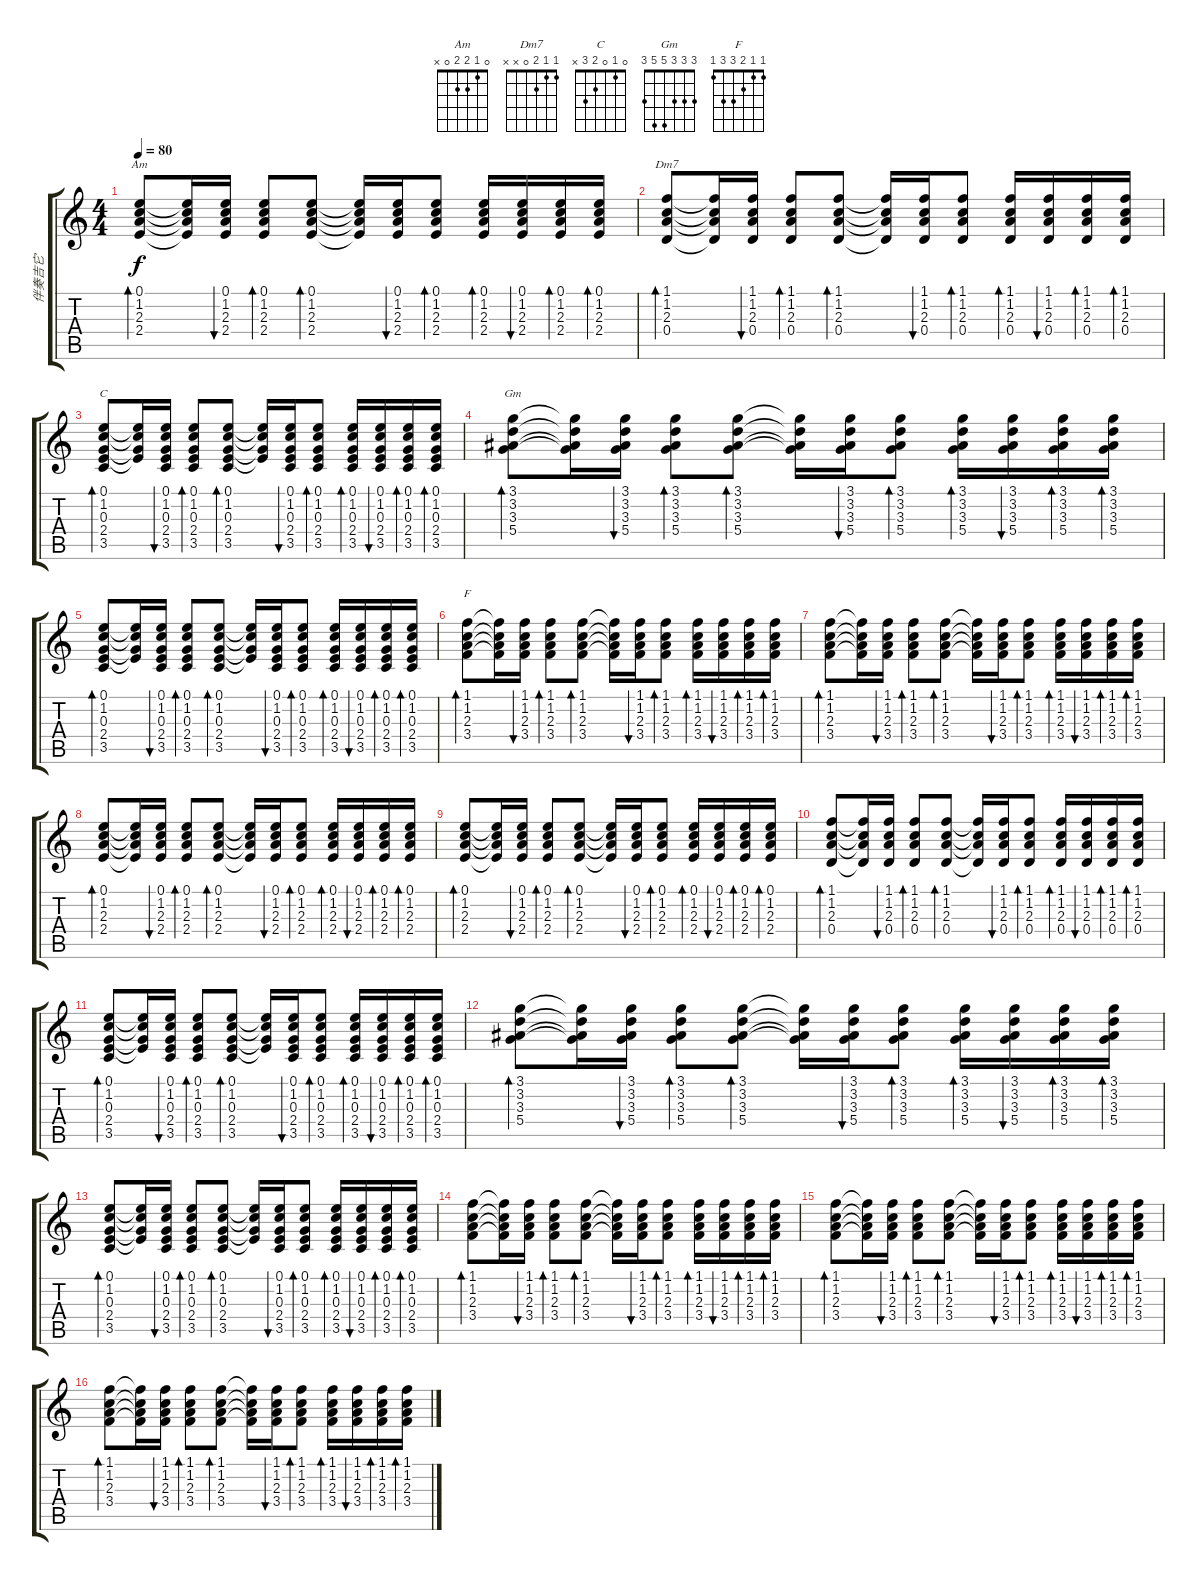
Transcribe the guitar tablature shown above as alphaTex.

\track ("伴奏吉它" "伴奏吉它") {instrument acousticguitarsteel}
\staff {score tabs}
\tuning (E4 B3 G3 D3 A2 E2) {hide}
\chord ("Am" 0 1 2 2 0 x)
\chord ("Dm7" 1 1 2 0 x x)
\chord ("C" 0 1 0 2 3 x)
\chord ("Gm" 3 3 3 5 5 3)
\chord ("F" 1 1 2 3 3 1)
\ts (4 4)
\tempo 80
\clef g2
\ks c
(0.1 1.2 2.3 2.4).8{bd 60 ch "Am" dy f} (0.1{t} 1.2{t} 2.3{t} 2.4{t}).16 (0.1 1.2 2.3 2.4).16{bu 60} (0.1 1.2 2.3 2.4).8{bd 60} (0.1 1.2 2.3 2.4).8{bd 60} (0.1{t} 1.2{t} 2.3{t} 2.4{t}).16 (0.1 1.2 2.3 2.4).16{bu 60} (0.1 1.2 2.3 2.4).8{bd 60} (0.1 1.2 2.3 2.4).16{bd 60} (0.1 1.2 2.3 2.4).16{bu 60} (0.1 1.2 2.3 2.4).16{bd 60} (0.1 1.2 2.3 2.4).16{bd 60} |
(1.1 1.2 2.3 0.4).8{bd 60 ch "Dm7"} (1.1{t} 1.2{t} 2.3{t} 0.4{t}).16 (1.1 1.2 2.3 0.4).16{bu 60} (1.1 1.2 2.3 0.4).8{bd 60} (1.1 1.2 2.3 0.4).8{bd 60} (1.1{t} 1.2{t} 2.3{t} 0.4{t}).16 (1.1 1.2 2.3 0.4).16{bu 60} (1.1 1.2 2.3 0.4).8{bd 60} (1.1 1.2 2.3 0.4).16{bd 60} (1.1 1.2 2.3 0.4).16{bu 60} (1.1 1.2 2.3 0.4).16{bd 60} (1.1 1.2 2.3 0.4).16{bd 60} |
(0.1 1.2 0.3 2.4 3.5).8{bd 60 ch "C"} (0.1{t} 1.2{t} 0.3{t} 2.4{t}).16 (0.1 1.2 0.3 2.4 3.5).16{bu 60} (0.1 1.2 0.3 2.4 3.5).8{bd 60} (0.1 1.2 0.3 2.4 3.5).8{bd 60} (0.1{t} 1.2{t} 0.3{t} 2.4{t}).16 (0.1 1.2 0.3 2.4 3.5).16{bu 60} (0.1 1.2 0.3 2.4 3.5).8{bd 60} (0.1 1.2 0.3 2.4 3.5).16{bd 60} (0.1 1.2 0.3 2.4 3.5).16{bu 60} (0.1 1.2 0.3 2.4 3.5).16{bd 60} (0.1 1.2 0.3 2.4 3.5).16{bd 60} |
(3.1 3.2 3.3 5.4).8{bd 60 ch "Gm"} (3.1{t} 3.2{t} 3.3{t} 5.4{t}).16 (3.1 3.2 3.3 5.4).16{bu 60} (3.1 3.2 3.3 5.4).8{bd 60} (3.1 3.2 3.3 5.4).8{bd 60} (3.1{t} 3.2{t} 3.3{t} 5.4{t}).16 (3.1 3.2 3.3 5.4).16{bu 60} (3.1 3.2 3.3 5.4).8{bd 60} (3.1 3.2 3.3 5.4).16{bd 60} (3.1 3.2 3.3 5.4).16{bu 60} (3.1 3.2 3.3 5.4).16{bd 60} (3.1 3.2 3.3 5.4).16{bd 60} |
(0.1 1.2 0.3 2.4 3.5).8{bd 60} (0.1{t} 1.2{t} 0.3{t} 2.4{t}).16 (0.1 1.2 0.3 2.4 3.5).16{bu 60} (0.1 1.2 0.3 2.4 3.5).8{bd 60} (0.1 1.2 0.3 2.4 3.5).8{bd 60} (0.1{t} 1.2{t} 0.3{t} 2.4{t}).16 (0.1 1.2 0.3 2.4 3.5).16{bu 60} (0.1 1.2 0.3 2.4 3.5).8{bd 60} (0.1 1.2 0.3 2.4 3.5).16{bd 60} (0.1 1.2 0.3 2.4 3.5).16{bu 60} (0.1 1.2 0.3 2.4 3.5).16{bd 60} (0.1 1.2 0.3 2.4 3.5).16{bd 60} |
(1.1 1.2 2.3 3.4).8{bd 60 ch "F"} (1.1{t} 1.2{t} 2.3{t} 3.4{t}).16 (1.1 1.2 2.3 3.4).16{bu 60} (1.1 1.2 2.3 3.4).8{bd 60} (1.1 1.2 2.3 3.4).8{bd 60} (1.1{t} 1.2{t} 2.3{t} 3.4{t}).16 (1.1 1.2 2.3 3.4).16{bu 60} (1.1 1.2 2.3 3.4).8{bd 60} (1.1 1.2 2.3 3.4).16{bd 60} (1.1 1.2 2.3 3.4).16{bu 60} (1.1 1.2 2.3 3.4).16{bd 60} (1.1 1.2 2.3 3.4).16{bd 60} |
(1.1 1.2 2.3 3.4).8{bd 60} (1.1{t} 1.2{t} 2.3{t} 3.4{t}).16 (1.1 1.2 2.3 3.4).16{bu 60} (1.1 1.2 2.3 3.4).8{bd 60} (1.1 1.2 2.3 3.4).8{bd 60} (1.1{t} 1.2{t} 2.3{t} 3.4{t}).16 (1.1 1.2 2.3 3.4).16{bu 60} (1.1 1.2 2.3 3.4).8{bd 60} (1.1 1.2 2.3 3.4).16{bd 60} (1.1 1.2 2.3 3.4).16{bu 60} (1.1 1.2 2.3 3.4).16{bd 60} (1.1 1.2 2.3 3.4).16{bd 60} |
(0.1 1.2 2.3 2.4).8{bd 60} (0.1{t} 1.2{t} 2.3{t} 2.4{t}).16 (0.1 1.2 2.3 2.4).16{bu 60} (0.1 1.2 2.3 2.4).8{bd 60} (0.1 1.2 2.3 2.4).8{bd 60} (0.1{t} 1.2{t} 2.3{t} 2.4{t}).16 (0.1 1.2 2.3 2.4).16{bu 60} (0.1 1.2 2.3 2.4).8{bd 60} (0.1 1.2 2.3 2.4).16{bd 60} (0.1 1.2 2.3 2.4).16{bu 60} (0.1 1.2 2.3 2.4).16{bd 60} (0.1 1.2 2.3 2.4).16{bd 60} |
(0.1 1.2 2.3 2.4).8{bd 60} (0.1{t} 1.2{t} 2.3{t} 2.4{t}).16 (0.1 1.2 2.3 2.4).16{bu 60} (0.1 1.2 2.3 2.4).8{bd 60} (0.1 1.2 2.3 2.4).8{bd 60} (0.1{t} 1.2{t} 2.3{t} 2.4{t}).16 (0.1 1.2 2.3 2.4).16{bu 60} (0.1 1.2 2.3 2.4).8{bd 60} (0.1 1.2 2.3 2.4).16{bd 60} (0.1 1.2 2.3 2.4).16{bu 60} (0.1 1.2 2.3 2.4).16{bd 60} (0.1 1.2 2.3 2.4).16{bd 60} |
(1.1 1.2 2.3 0.4).8{bd 60} (1.1{t} 1.2{t} 2.3{t} 0.4{t}).16 (1.1 1.2 2.3 0.4).16{bu 60} (1.1 1.2 2.3 0.4).8{bd 60} (1.1 1.2 2.3 0.4).8{bd 60} (1.1{t} 1.2{t} 2.3{t} 0.4{t}).16 (1.1 1.2 2.3 0.4).16{bu 60} (1.1 1.2 2.3 0.4).8{bd 60} (1.1 1.2 2.3 0.4).16{bd 60} (1.1 1.2 2.3 0.4).16{bu 60} (1.1 1.2 2.3 0.4).16{bd 60} (1.1 1.2 2.3 0.4).16{bd 60} |
(0.1 1.2 0.3 2.4 3.5).8{bd 60} (0.1{t} 1.2{t} 0.3{t} 2.4{t}).16 (0.1 1.2 0.3 2.4 3.5).16{bu 60} (0.1 1.2 0.3 2.4 3.5).8{bd 60} (0.1 1.2 0.3 2.4 3.5).8{bd 60} (0.1{t} 1.2{t} 0.3{t} 2.4{t}).16 (0.1 1.2 0.3 2.4 3.5).16{bu 60} (0.1 1.2 0.3 2.4 3.5).8{bd 60} (0.1 1.2 0.3 2.4 3.5).16{bd 60} (0.1 1.2 0.3 2.4 3.5).16{bu 60} (0.1 1.2 0.3 2.4 3.5).16{bd 60} (0.1 1.2 0.3 2.4 3.5).16{bd 60} |
(3.1 3.2 3.3 5.4).8{bd 60} (3.1{t} 3.2{t} 3.3{t} 5.4{t}).16 (3.1 3.2 3.3 5.4).16{bu 60} (3.1 3.2 3.3 5.4).8{bd 60} (3.1 3.2 3.3 5.4).8{bd 60} (3.1{t} 3.2{t} 3.3{t} 5.4{t}).16 (3.1 3.2 3.3 5.4).16{bu 60} (3.1 3.2 3.3 5.4).8{bd 60} (3.1 3.2 3.3 5.4).16{bd 60} (3.1 3.2 3.3 5.4).16{bu 60} (3.1 3.2 3.3 5.4).16{bd 60} (3.1 3.2 3.3 5.4).16{bd 60} |
(0.1 1.2 0.3 2.4 3.5).8{bd 60} (0.1{t} 1.2{t} 0.3{t} 2.4{t}).16 (0.1 1.2 0.3 2.4 3.5).16{bu 60} (0.1 1.2 0.3 2.4 3.5).8{bd 60} (0.1 1.2 0.3 2.4 3.5).8{bd 60} (0.1{t} 1.2{t} 0.3{t} 2.4{t}).16 (0.1 1.2 0.3 2.4 3.5).16{bu 60} (0.1 1.2 0.3 2.4 3.5).8{bd 60} (0.1 1.2 0.3 2.4 3.5).16{bd 60} (0.1 1.2 0.3 2.4 3.5).16{bu 60} (0.1 1.2 0.3 2.4 3.5).16{bd 60} (0.1 1.2 0.3 2.4 3.5).16{bd 60} |
(1.1 1.2 2.3 3.4).8{bd 60} (1.1{t} 1.2{t} 2.3{t} 3.4{t}).16 (1.1 1.2 2.3 3.4).16{bu 60} (1.1 1.2 2.3 3.4).8{bd 60} (1.1 1.2 2.3 3.4).8{bd 60} (1.1{t} 1.2{t} 2.3{t} 3.4{t}).16 (1.1 1.2 2.3 3.4).16{bu 60} (1.1 1.2 2.3 3.4).8{bd 60} (1.1 1.2 2.3 3.4).16{bd 60} (1.1 1.2 2.3 3.4).16{bu 60} (1.1 1.2 2.3 3.4).16{bd 60} (1.1 1.2 2.3 3.4).16{bd 60} |
(1.1 1.2 2.3 3.4).8{bd 60} (1.1{t} 1.2{t} 2.3{t} 3.4{t}).16 (1.1 1.2 2.3 3.4).16{bu 60} (1.1 1.2 2.3 3.4).8{bd 60} (1.1 1.2 2.3 3.4).8{bd 60} (1.1{t} 1.2{t} 2.3{t} 3.4{t}).16 (1.1 1.2 2.3 3.4).16{bu 60} (1.1 1.2 2.3 3.4).8{bd 60} (1.1 1.2 2.3 3.4).16{bd 60} (1.1 1.2 2.3 3.4).16{bu 60} (1.1 1.2 2.3 3.4).16{bd 60} (1.1 1.2 2.3 3.4).16{bd 60} |
(1.1 1.2 2.3 3.4).8{bd 60} (1.1{t} 1.2{t} 2.3{t} 3.4{t}).16 (1.1 1.2 2.3 3.4).16{bu 60} (1.1 1.2 2.3 3.4).8{bd 60} (1.1 1.2 2.3 3.4).8{bd 60} (1.1{t} 1.2{t} 2.3{t} 3.4{t}).16 (1.1 1.2 2.3 3.4).16{bu 60} (1.1 1.2 2.3 3.4).8{bd 60} (1.1 1.2 2.3 3.4).16{bd 60} (1.1 1.2 2.3 3.4).16{bu 60} (1.1 1.2 2.3 3.4).16{bd 60} (1.1 1.2 2.3 3.4).16{bd 60}
